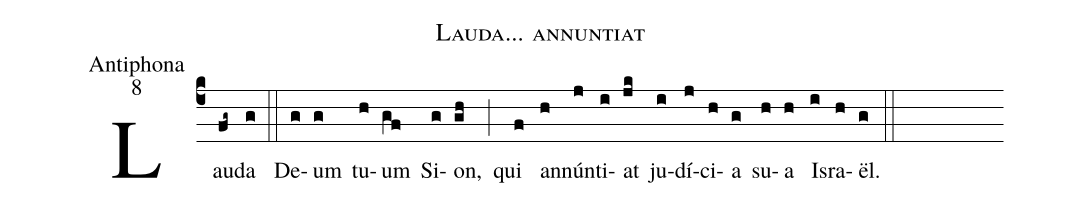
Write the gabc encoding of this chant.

name:Lauda... annuntiat;
office-part:Antiphona;
mode:8;
%%
(c4) Lau(fg~)da(g) (::)
De(g)um(g) tu(h)um(gf) Si(g)on,(gh) (;) qui(f) an(h)nún(j)ti(i)at(jk) ju(i)dí(j)ci(h)a(g) su(h)a(h) Is(i)ra(h)ël.(g) (::)
